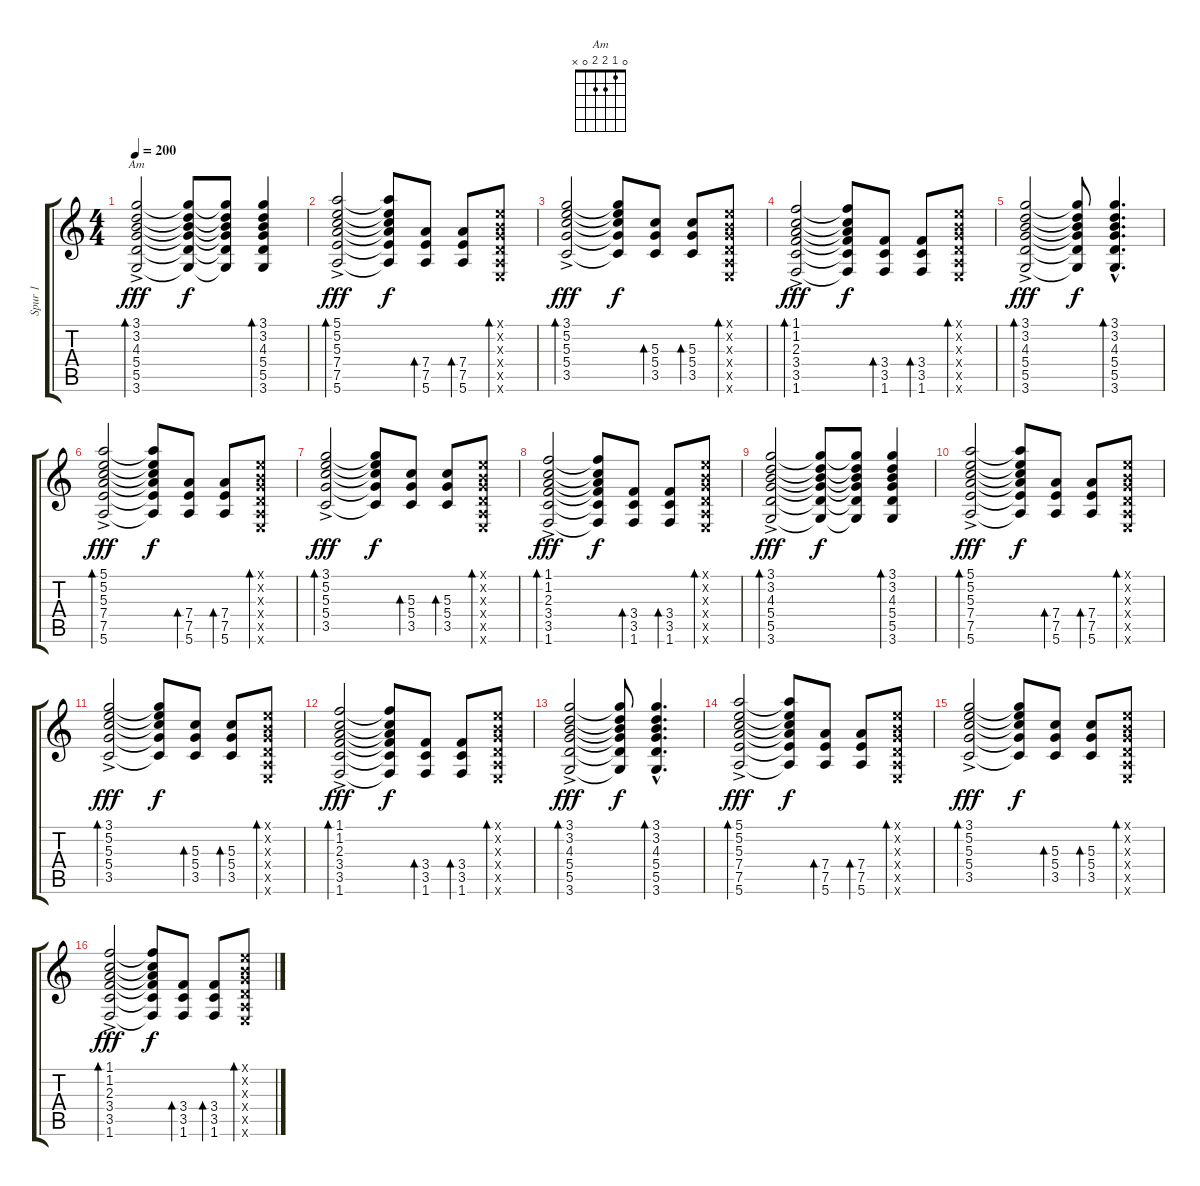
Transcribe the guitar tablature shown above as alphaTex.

\track ("Spur 1" "Spur 1") {instrument overdrivenguitar}
\staff {score tabs}
\tuning (E4 B3 G3 D3 A2 E2) {hide}
\chord ("Am" 0 1 2 2 0 x)
\ts (4 4)
\tempo 200
\clef g2
\ks c
(3.1 3.2 4.3 5.4 5.5{ac} 3.6).2{bd 60 ch "Am" dy fff} (3.1{t} 3.2{t} 4.3{t} 5.4{t} 5.5{t} 3.6{t}).8{dy f} (3.1{t} 3.2{t} 4.3{t} 5.4{t} 5.5{t} 3.6{t}).8 (3.1 3.2 4.3 5.4 5.5 3.6).4{bd 60} |
(5.1 5.2 5.3 7.4 7.5{ac} 5.6).2{bd 60 dy fff} (5.1{t} 5.2{t} 5.3{t} 7.4{t} 7.5{t} 5.6{t}).8{dy f} (7.4 7.5 5.6).8{bd 60} (7.4 7.5 5.6).8{bd 60} (0.1{x} 0.2{x} 0.3{x} 0.4{x} 0.5{x} 0.6{x}).8{bd 60} |
(3.1 5.2 5.3 5.4 3.5{ac}).2{bd 60 dy fff} (3.1{t} 5.2{t} 5.3{t} 5.4{t} 3.5{t}).8{dy f} (5.3 5.4 3.5).8{bd 60} (5.3 5.4 3.5).8{bd 60} (0.1{x} 0.2{x} 0.3{x} 0.4{x} 0.5{x} 0.6{x}).8{bd 60} |
(1.1 1.2 2.3 3.4 3.5{ac} 1.6).2{bd 60 dy fff} (1.1{t} 1.2{t} 2.3{t} 3.4{t} 3.5{t} 1.6{t}).8{dy f} (3.4 3.5 1.6).8{bd 60} (3.4 3.5 1.6).8{bd 60} (0.1{x} 0.2{x} 0.3{x} 0.4{x} 0.5{x} 0.6{x}).8{bd 60} |
(3.1 3.2 4.3 5.4 5.5{ac} 3.6).2{bd 60 dy fff} (3.1{t} 3.2{t} 4.3{t} 5.4{t} 5.5{t} 3.6{t}).8{dy f} (3.1{hac} 3.2{hac} 4.3{hac} 5.4{hac} 5.5{hac} 3.6{hac}).4{d bd 60} |
(5.1 5.2 5.3 7.4 7.5{ac} 5.6).2{bd 60 dy fff} (5.1{t} 5.2{t} 5.3{t} 7.4{t} 7.5{t} 5.6{t}).8{dy f} (7.4 7.5 5.6).8{bd 60} (7.4 7.5 5.6).8{bd 60} (0.1{x} 0.2{x} 0.3{x} 0.4{x} 0.5{x} 0.6{x}).8{bd 60} |
(3.1 5.2 5.3 5.4 3.5{ac}).2{bd 60 dy fff} (3.1{t} 5.2{t} 5.3{t} 5.4{t} 3.5{t}).8{dy f} (5.3 5.4 3.5).8{bd 60} (5.3 5.4 3.5).8{bd 60} (0.1{x} 0.2{x} 0.3{x} 0.4{x} 0.5{x} 0.6{x}).8{bd 60} |
(1.1 1.2 2.3 3.4 3.5{ac} 1.6).2{bd 60 dy fff} (1.1{t} 1.2{t} 2.3{t} 3.4{t} 3.5{t} 1.6{t}).8{dy f} (3.4 3.5 1.6).8{bd 60} (3.4 3.5 1.6).8{bd 60} (0.1{x} 0.2{x} 0.3{x} 0.4{x} 0.5{x} 0.6{x}).8{bd 60} |
(3.1 3.2 4.3 5.4 5.5{ac} 3.6).2{bd 60 dy fff} (3.1{t} 3.2{t} 4.3{t} 5.4{t} 5.5{t} 3.6{t}).8{dy f} (3.1{t} 3.2{t} 4.3{t} 5.4{t} 5.5{t} 3.6{t}).8 (3.1 3.2 4.3 5.4 5.5 3.6).4{bd 60} |
(5.1 5.2 5.3 7.4 7.5{ac} 5.6).2{bd 60 dy fff} (5.1{t} 5.2{t} 5.3{t} 7.4{t} 7.5{t} 5.6{t}).8{dy f} (7.4 7.5 5.6).8{bd 60} (7.4 7.5 5.6).8{bd 60} (0.1{x} 0.2{x} 0.3{x} 0.4{x} 0.5{x} 0.6{x}).8{bd 60} |
(3.1 5.2 5.3 5.4 3.5{ac}).2{bd 60 dy fff} (3.1{t} 5.2{t} 5.3{t} 5.4{t} 3.5{t}).8{dy f} (5.3 5.4 3.5).8{bd 60} (5.3 5.4 3.5).8{bd 60} (0.1{x} 0.2{x} 0.3{x} 0.4{x} 0.5{x} 0.6{x}).8{bd 60} |
(1.1 1.2 2.3 3.4 3.5{ac} 1.6).2{bd 60 dy fff} (1.1{t} 1.2{t} 2.3{t} 3.4{t} 3.5{t} 1.6{t}).8{dy f} (3.4 3.5 1.6).8{bd 60} (3.4 3.5 1.6).8{bd 60} (0.1{x} 0.2{x} 0.3{x} 0.4{x} 0.5{x} 0.6{x}).8{bd 60} |
(3.1 3.2 4.3 5.4 5.5{ac} 3.6).2{bd 60 dy fff} (3.1{t} 3.2{t} 4.3{t} 5.4{t} 5.5{t} 3.6{t}).8{dy f} (3.1{hac} 3.2{hac} 4.3{hac} 5.4{hac} 5.5{hac} 3.6{hac}).4{d bd 60} |
(5.1 5.2 5.3 7.4 7.5{ac} 5.6).2{bd 60 dy fff} (5.1{t} 5.2{t} 5.3{t} 7.4{t} 7.5{t} 5.6{t}).8{dy f} (7.4 7.5 5.6).8{bd 60} (7.4 7.5 5.6).8{bd 60} (0.1{x} 0.2{x} 0.3{x} 0.4{x} 0.5{x} 0.6{x}).8{bd 60} |
(3.1 5.2 5.3 5.4 3.5{ac}).2{bd 60 dy fff} (3.1{t} 5.2{t} 5.3{t} 5.4{t} 3.5{t}).8{dy f} (5.3 5.4 3.5).8{bd 60} (5.3 5.4 3.5).8{bd 60} (0.1{x} 0.2{x} 0.3{x} 0.4{x} 0.5{x} 0.6{x}).8{bd 60} |
(1.1 1.2 2.3 3.4 3.5{ac} 1.6).2{bd 60 dy fff} (1.1{t} 1.2{t} 2.3{t} 3.4{t} 3.5{t} 1.6{t}).8{dy f} (3.4 3.5 1.6).8{bd 60} (3.4 3.5 1.6).8{bd 60} (0.1{x} 0.2{x} 0.3{x} 0.4{x} 0.5{x} 0.6{x}).8{bd 60}
